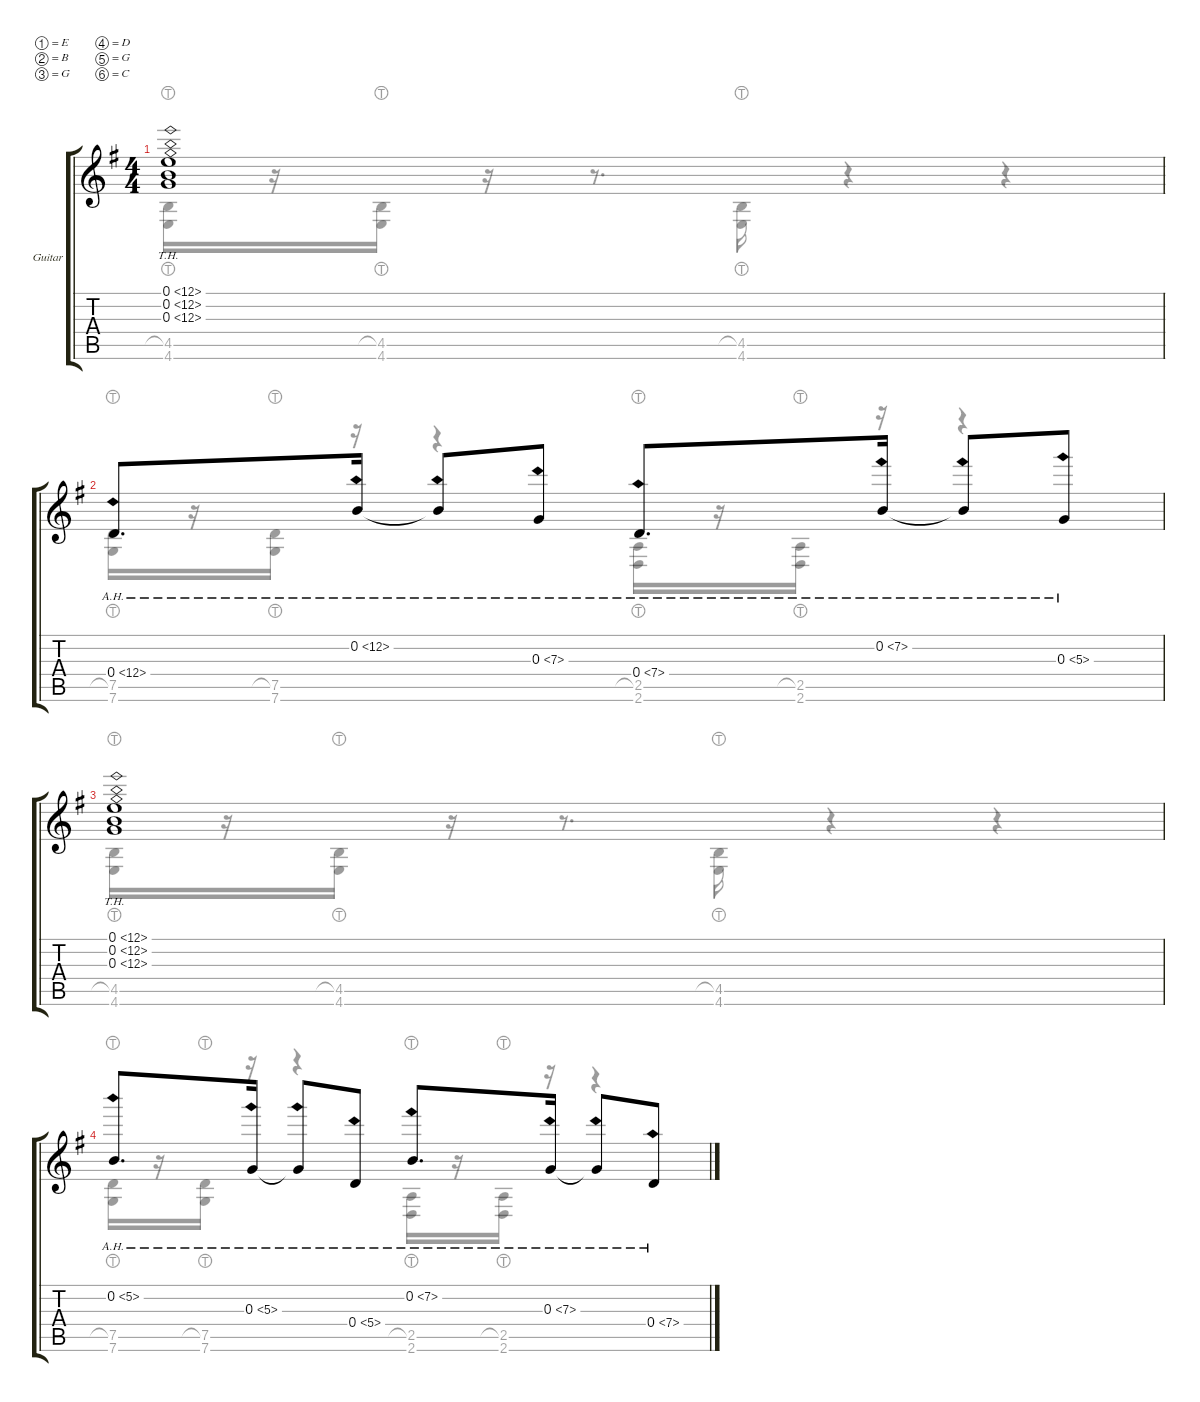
\defaultSystemsLayout 4
\hideDynamics
\bracketExtendMode groupsimilarinstruments
\firstSystemTrackNameMode fullname
\otherSystemsTrackNameMode fullname
\firstSystemTrackNameOrientation horizontal
\otherSystemsTrackNameOrientation horizontal
\track ("Guitar" "Gtr.") {instrument acousticguitarsteel}
\staff {score tabs}
\tuning (E4 B3 G3 D3 G2 C2)
\voice
\ts (4 4)
\tempo (88 hide)
\clef g2
\ks g
(0.1{th 12} 0.2{th 12} 0.3{th 12}).1{dy f} |
0.4{ah 12}.8{d} 0.2{ah 12}.16 0.2{ah 12 t}.8 0.3{ah 7}.8 0.4{ah 7}.8{d} 0.2{ah 7}.16 0.2{ah 7 t}.8 0.3{ah 5}.8 |
(0.1{th 12} 0.2{th 12} 0.3{th 12}).1 |
0.2{ah 5}.8{d} 0.3{ah 5}.16 0.3{ah 5 t}.8 0.4{ah 5}.8 0.2{ah 7}.8{d} 0.3{ah 7}.16 0.3{ah 7 t}.8 0.4{ah 7}.8
\voice
\clef g2
\ottava regular
\simile none
\ks g
(4.5{lht} 4.6).16{dy mf} r.16 (4.5{lht} 4.6).16 r.16 r.8{d} (4.5{lht} 4.6).16 r.4 r.4 |
(7.6 7.5{lht}).16 r.16 (7.6 7.5{lht}).16 r.16 r.4 (2.6 2.5{lht}).16 r.16 (2.6 2.5{lht}).16 r.16 r.4 |
(4.5{lht} 4.6).16 r.16 (4.5{lht} 4.6).16 r.16 r.8{d} (4.5{lht} 4.6).16 r.4 r.4 |
(7.6 7.5{lht}).16 r.16 (7.6 7.5{lht}).16 r.16 r.4 (2.6 2.5{lht}).16 r.16 (2.6 2.5{lht}).16 r.16 r.4
